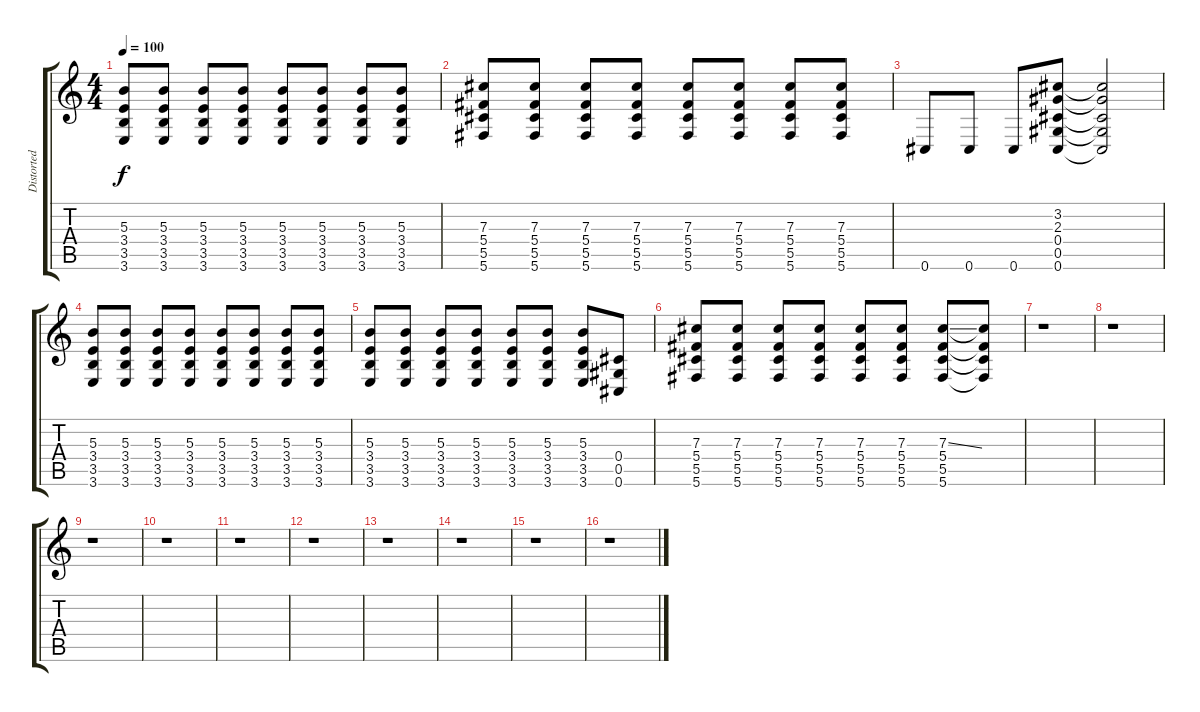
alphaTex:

\track ("Distorted Rhythm" "Distorted ") {instrument distortionguitar}
\staff {score tabs}
\tuning (Eb4 Bb3 Gb3 Db3 Ab2 Db2) {hide}
\ts (4 4)
\tempo 100
\clef g2
\ks c
(5.3 3.4 3.5 3.6).8{dy f} (5.3 3.4 3.5 3.6).8 (5.3 3.4 3.5 3.6).8 (5.3 3.4 3.5 3.6).8 (5.3 3.4 3.5 3.6).8 (5.3 3.4 3.5 3.6).8 (5.3 3.4 3.5 3.6).8 (5.3 3.4 3.5 3.6).8 |
(7.3 5.4 5.5 5.6).8 (7.3 5.4 5.5 5.6).8 (7.3 5.4 5.5 5.6).8 (7.3 5.4 5.5 5.6).8 (7.3 5.4 5.5 5.6).8 (7.3 5.4 5.5 5.6).8 (7.3 5.4 5.5 5.6).8 (7.3 5.4 5.5 5.6).8 |
0.6.8 0.6.8 0.6.8 (3.2 2.3 0.4 0.5 0.6).8 (3.2{t} 2.3{t} 0.4{t} 0.5{t} 0.6{t}).2 |
(5.3 3.4 3.5 3.6).8 (5.3 3.4 3.5 3.6).8 (5.3 3.4 3.5 3.6).8 (5.3 3.4 3.5 3.6).8 (5.3 3.4 3.5 3.6).8 (5.3 3.4 3.5 3.6).8 (5.3 3.4 3.5 3.6).8 (5.3 3.4 3.5 3.6).8 |
(5.3 3.4 3.5 3.6).8 (5.3 3.4 3.5 3.6).8 (5.3 3.4 3.5 3.6).8 (5.3 3.4 3.5 3.6).8 (5.3 3.4 3.5 3.6).8 (5.3 3.4 3.5 3.6).8 (5.3 3.4 3.5 3.6).8 (0.4 0.5 0.6).8 |
(7.3 5.4 5.5 5.6).8 (7.3 5.4 5.5 5.6).8 (7.3 5.4 5.5 5.6).8 (7.3 5.4 5.5 5.6).8 (7.3 5.4 5.5 5.6).8 (7.3 5.4 5.5 5.6).8 (7.3{ss} 5.4 5.5 5.6).8 (7.3{t} 5.4{t} 5.5{t} 5.6{t}).8 |
r.1 |
r.1 |
r.1 |
r.1 |
r.1 |
r.1 |
r.1 |
r.1 |
r.1 |
r.1
